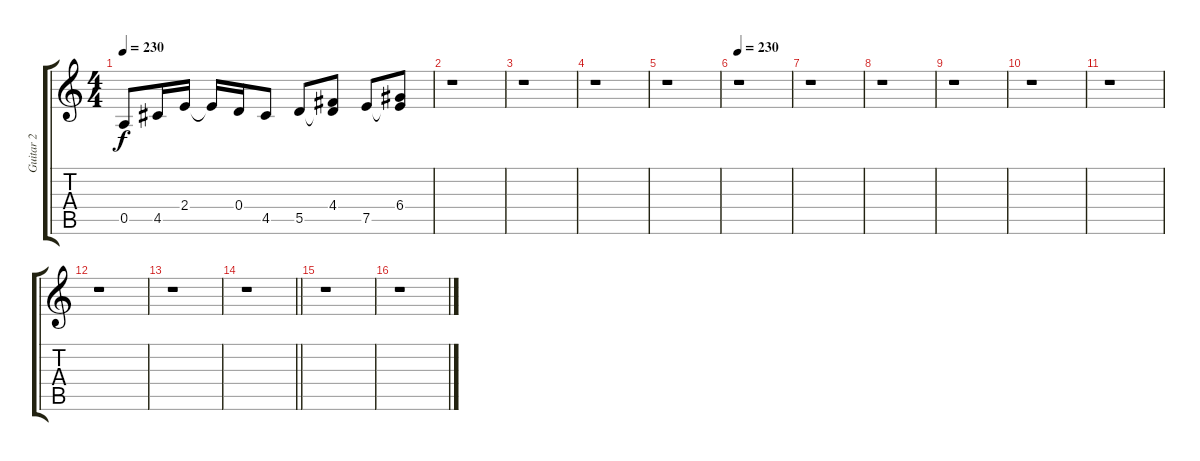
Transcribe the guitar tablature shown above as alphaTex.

\track ("Guitar 2" "Guitar 2") {instrument distortionguitar}
\staff {score tabs}
\tuning (E4 B3 G3 D3 A2 E2) {hide}
\ts (4 4)
\tempo 230
\clef g2
\ks c
0.5.8{dy f} 4.5.16 2.4.16 2.4{t}.16 0.4.16 4.5.8 5.5.8 (4.4 5.5{t}).8 7.5.8 (6.4 7.5{t}).8 |
r.1 |
r.1 |
r.1 |
r.1 |
\tempo 230
r.1 |
r.1 |
r.1 |
r.1 |
r.1 |
r.1 |
r.1 |
r.1 |
\barLineRight lightlight
r.1 |
r.1 |
r.1
